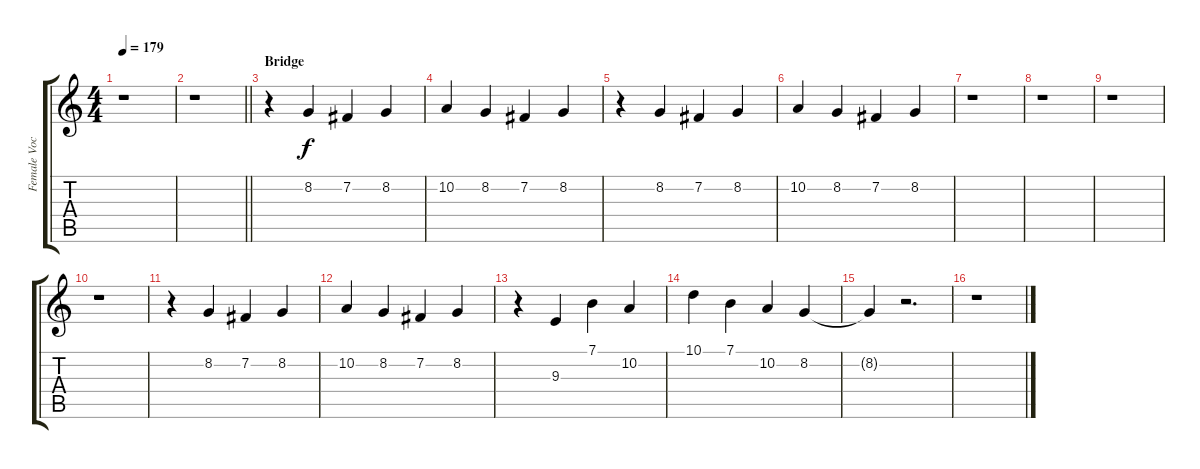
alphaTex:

\track ("Female Vocals" "Female Voc") {instrument flute}
\staff {score tabs}
\tuning (E4 B3 G3 D3 A2 E2) {hide}
\ts (4 4)
\tempo 179
\clef g2
\ks c
r.1{dy f} |
\barLineRight lightlight
r.1 |
\section ("" "Bridge")
r.4 8.2.4 7.2.4 8.2.4 |
10.2.4 8.2.4 7.2.4 8.2.4 |
r.4 8.2.4 7.2.4 8.2.4 |
10.2.4 8.2.4 7.2.4 8.2.4 |
r.1 |
r.1 |
r.1 |
r.1 |
r.4 8.2.4 7.2.4 8.2.4 |
10.2.4 8.2.4 7.2.4 8.2.4 |
r.4 9.3.4 7.1.4 10.2.4 |
10.1.4 7.1.4 10.2.4 8.2.4 |
8.2{t}.4 r.2{d} |
r.1
